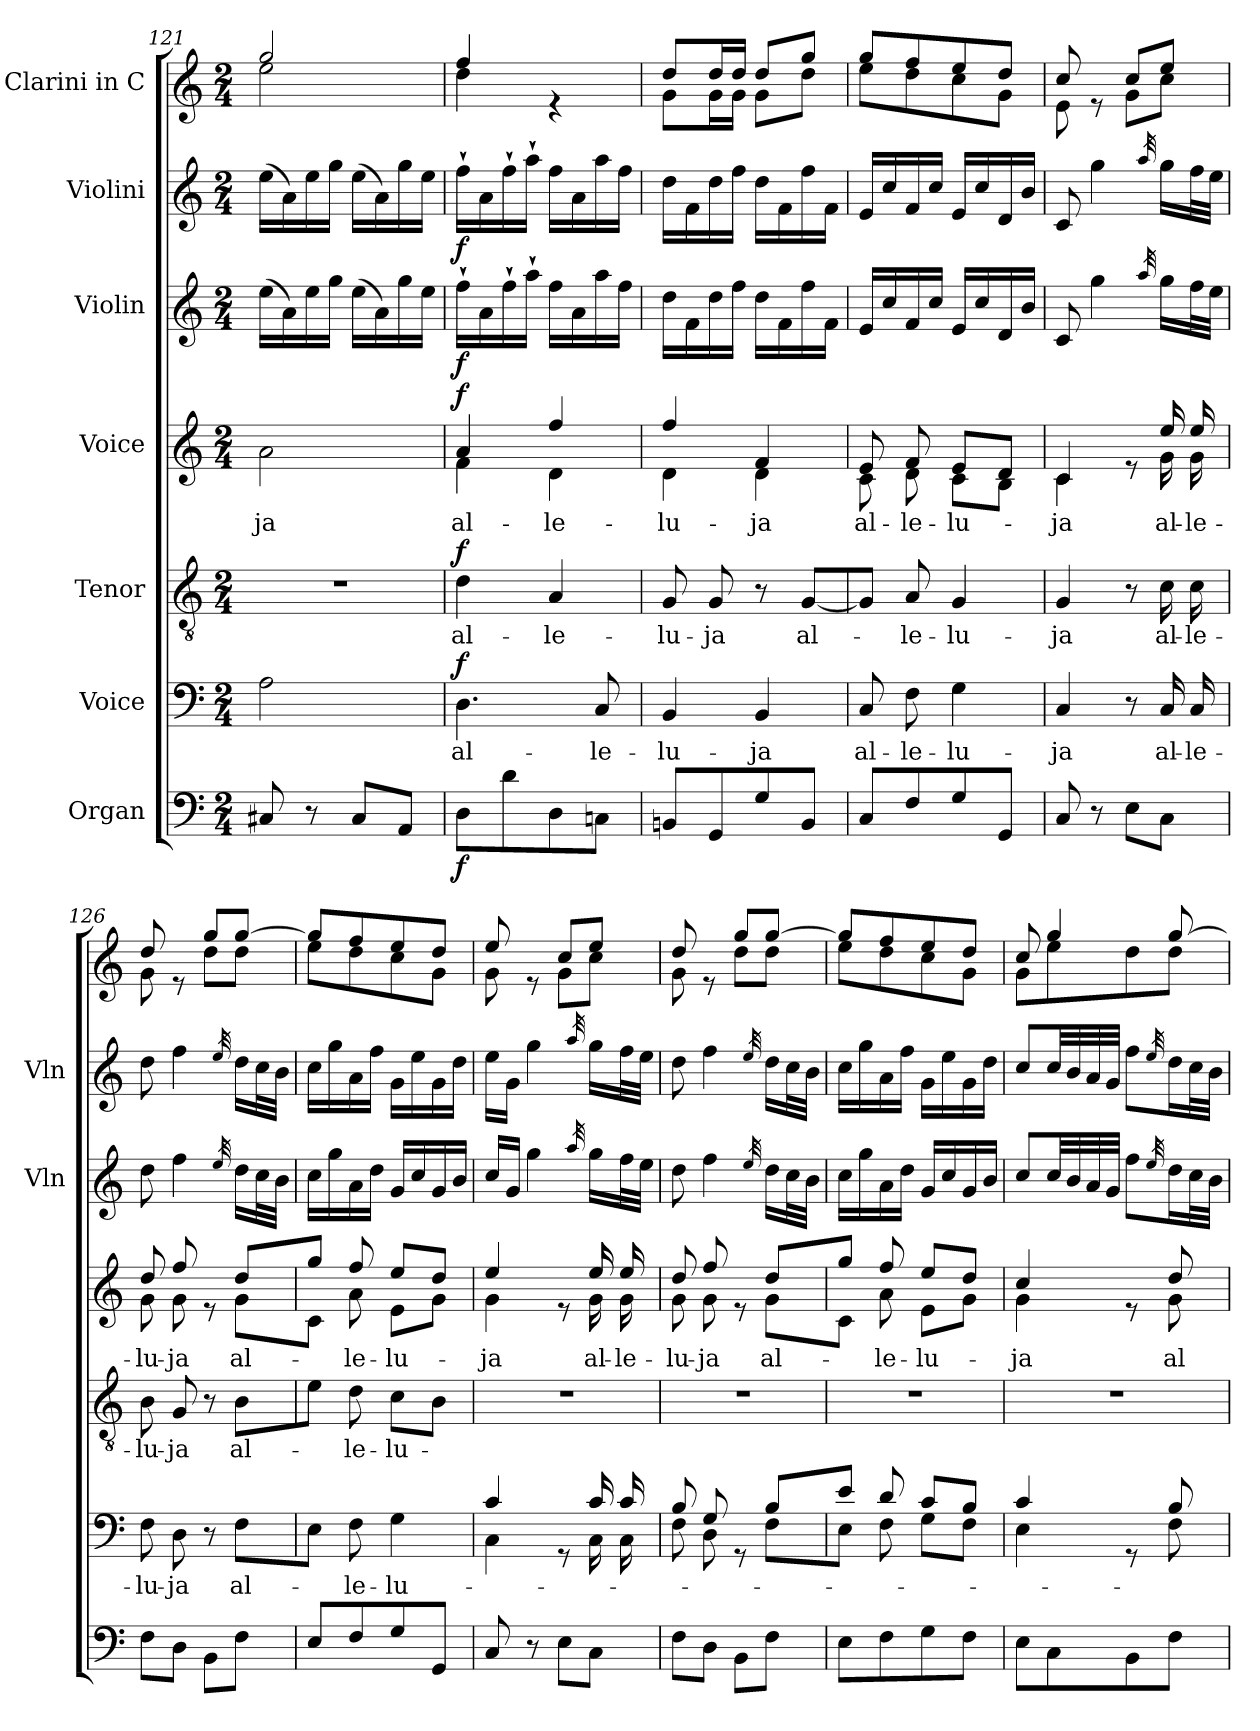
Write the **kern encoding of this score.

**kern	**dynam	**kern	**text	**dynam	**kern	**text	**dynam	**kern	**text	**dynam	**kern	**dynam	**kern	**dynam	**kern
*part7	*part7	*part6	*part6	*part6	*part5	*part5	*part5	*part4	*part4	*part4	*part3	*part3	*part2	*part2	*part1
*staff7	*staff7	*staff6	*staff6	*staff6	*staff5	*staff5	*staff5	*staff4	*staff4	*staff4	*staff3	*staff3	*staff2	*staff2	*staff1
*I"Organ	*	*I"Voice	*	*	*I"Tenor	*	*	*I"Voice	*	*	*I"Violin	*	*I"Violini	*	*I"Clarini in C
*	*	*	*	*	*	*	*	*	*	*	*I'Vln	*	*I'Vln	*	*
*clefF4	*	*clefF4	*	*	*clefGv2	*	*	*clefG2	*	*	*clefG2	*	*clefG2	*	*clefG2
*k[]	*	*k[]	*	*	*k[]	*	*	*k[]	*	*	*k[]	*	*k[]	*	*k[]
*M2/4	*	*M2/4	*	*	*M2/4	*	*	*M2/4	*	*	*M2/4	*	*M2/4	*	*M2/4
=121	=121	=121	=121	=121	=121	=121	=121	=121	=121	=121	=121	=121	=121	=121	=121
!	!	!	!	!	!	!	!	!	!LO:LY:b	!	!	!	!	!	!
*	*	*	*	*	*	*	*	*	*	*	*	*	*	*	*^
8C#X/	.	2A\	.	.	2r	.	.	2a\	-ja	.	(16ee\LL	.	(16ee\LL	.	2gg/	2ee\
.	.	.	.	.	.	.	.	.	.	.	16a\)	.	16a\)	.	.	.
8r	.	.	.	.	.	.	.	.	.	.	16ee\	.	16ee\	.	.	.
.	.	.	.	.	.	.	.	.	.	.	16gg\JJ	.	16gg\JJ	.	.	.
8C#/L	.	.	.	.	.	.	.	.	.	.	(16ee\LL	.	(16ee\LL	.	.	.
.	.	.	.	.	.	.	.	.	.	.	16a\)	.	16a\)	.	.	.
8AA/J	.	.	.	.	.	.	.	.	.	.	16gg\	.	16gg\	.	.	.
.	.	.	.	.	.	.	.	.	.	.	16ee\JJ	.	16ee\JJ	.	.	.
!!LO:PB:g=z	!!
=122	=122	=122	=122	=122	=122	=122	=122	=122	=122	=122	=122	=122	=122	=122	=122	=122
!	!LO:DY:b	!	!LO:LY:b	!LO:DY:b	!	!LO:LY:b	!LO:DY:b	!	!LO:LY:b	!LO:DY:b	!	!LO:DY:b	!	!LO:DY:b	!	!
*	*	*	*	*	*	*	*	*^	*	*	*	*	*	*	*	*
8D\L	f	4.D\	al-	f	4d\	al-	f	4a/	4f\	al-	f	16ff`\LL	f	16ff`\LL	f	4ff/	4dd\
.	.	.	.	.	.	.	.	.	.	.	.	16a\	.	16a\	.	.	.
8d\	.	.	.	.	.	.	.	.	.	.	.	16ff`\	.	16ff`\	.	.	.
.	.	.	.	.	.	.	.	.	.	.	.	16aa`\JJ	.	16aa`\JJ	.	.	.
!	!	!	!	!	!	!LO:LY:b	!	!	!	!LO:LY:b	!	!	!	!	!	!	!
8D\	.	.	.	.	4A/	-le-	.	4ff/	4d\	-le-	.	16ff\LL	.	16ff\LL	.	4re	4ryy
.	.	.	.	.	.	.	.	.	.	.	.	16a\	.	16a\	.	.	.
!	!	!	!LO:LY:b	!	!	!	!	!	!	!	!	!	!	!	!	!	!
8Cn\J	.	8C/	-le-	.	.	.	.	.	.	.	.	16aa\	.	16aa\	.	.	.
.	.	.	.	.	.	.	.	.	.	.	.	16ff\JJ	.	16ff\JJ	.	.	.
=123	=123	=123	=123	=123	=123	=123	=123	=123	=123	=123	=123	=123	=123	=123	=123	=123	=123
!	!	!	!LO:LY:b	!	!	!LO:LY:b	!	!	!	!LO:LY:b	!	!	!	!	!	!	!
8BBn/L	.	4BB/	-lu-	.	8G/	-lu-	.	4ff/	4d\	-lu-	.	16dd\LL	.	16dd\LL	.	8dd/L	8g\L
.	.	.	.	.	.	.	.	.	.	.	.	16f\	.	16f\	.	.	.
!	!	!	!	!	!	!LO:LY:b	!	!	!	!	!	!	!	!	!	!	!
8GG/	.	.	.	.	8G/	-ja	.	.	.	.	.	16dd\	.	16dd\	.	16dd/L	16g\L
.	.	.	.	.	.	.	.	.	.	.	.	16ff\JJ	.	16ff\JJ	.	16dd/JJ	16g\JJ
!	!	!	!LO:LY:b	!	!	!	!	!	!	!LO:LY:b	!	!	!	!	!	!	!
8G/	.	4BB/	-ja	.	8r	.	.	4f/	4d\	-ja	.	16dd\LL	.	16dd\LL	.	8dd/L	8g\L
.	.	.	.	.	.	.	.	.	.	.	.	16f\	.	16f\	.	.	.
!	!	!	!	!	!	!LO:LY:b	!	!	!	!	!	!	!	!	!	!	!
8BB/J	.	.	.	.	[8G/L	al-	.	.	.	.	.	16ff\	.	16ff\	.	8gg/J	8dd\J
.	.	.	.	.	.	.	.	.	.	.	.	16f\JJ	.	16f\JJ	.	.	.
=124	=124	=124	=124	=124	=124	=124	=124	=124	=124	=124	=124	=124	=124	=124	=124	=124	=124
!	!	!	!LO:LY:b	!	!	!	!	!	!	!LO:LY:b	!	!	!	!	!	!	!
8C/L	.	8C/	al-	.	8G/J]	.	.	8e/	8c\	al-	.	16e/LL	.	16e/LL	.	8gg/L	8ee\L
.	.	.	.	.	.	.	.	.	.	.	.	16cc/	.	16cc/	.	.	.
!	!	!	!LO:LY:b	!	!	!LO:LY:b	!	!	!	!LO:LY:b	!	!	!	!	!	!	!
8F/	.	8F\	-le-	.	8A/	-le-	.	8f/	8d\	-le-	.	16f/	.	16f/	.	8ff/	8dd\
.	.	.	.	.	.	.	.	.	.	.	.	16cc/JJ	.	16cc/JJ	.	.	.
!	!	!	!LO:LY:b	!	!	!LO:LY:b	!	!	!	!LO:LY:b	!	!	!	!	!	!	!
8G/	.	4G\	-lu-	.	4G/	-lu-	.	8e/L	8c\L	-lu-	.	16e/LL	.	16e/LL	.	8ee/	8cc\
.	.	.	.	.	.	.	.	.	.	.	.	16cc/	.	16cc/	.	.	.
8GG/J	.	.	.	.	.	.	.	8d/J	8B\J	.	.	16d/	.	16d/	.	8dd/J	8g\J
.	.	.	.	.	.	.	.	.	.	.	.	16b/JJ	.	16b/JJ	.	.	.
=125	=125	=125	=125	=125	=125	=125	=125	=125	=125	=125	=125	=125	=125	=125	=125	=125	=125
!	!	!	!LO:LY:b	!	!	!LO:LY:b	!	!	!	!LO:LY:b	!	!	!	!	!	!	!
8C/	.	4C/	-ja	.	4G/	-ja	.	4c/	4c\	-ja	.	8c/	.	8c/	.	8cc/	8e\
8r	.	.	.	.	.	.	.	.	.	.	.	4gg\	.	4gg\	.	8re	8ryy
8E\L	.	8r	.	.	8r	.	.	8re	8ryy	.	.	.	.	.	.	8cc/L	8g\L
.	.	.	.	.	.	.	.	.	.	.	.	32qaa/	.	32qaa/	.	.	.
!	!	!	!LO:LY:b	!	!	!LO:LY:b	!	!	!	!LO:LY:b	!	!	!	!	!	!	!
8C\J	.	16C/	al-	.	16c\	al-	.	16ee/	16g\	al-	.	16gg\LL	.	16gg\LL	.	8ee/J	8cc\J
!	!	!	!LO:LY:b	!	!	!LO:LY:b	!	!	!	!LO:LY:b	!	!	!	!	!	!	!
.	.	16C/	-le-	.	16c\	-le-	.	16ee/	16g\	-le-	.	32ff\L	.	32ff\L	.	.	.
.	.	.	.	.	.	.	.	.	.	.	.	32ee\JJJ	.	32ee\JJJ	.	.	.
=126	=126	=126	=126	=126	=126	=126	=126	=126	=126	=126	=126	=126	=126	=126	=126	=126	=126
!	!	!	!LO:LY:b	!	!	!LO:LY:b	!	!	!	!LO:LY:b	!	!	!	!	!	!	!
8F\L	.	8F\	-lu-	.	8B\	-lu-	.	8dd/	8g\	-lu-	.	8dd\	.	8dd\	.	8dd/	8g\
!	!	!	!LO:LY:b	!	!	!LO:LY:b	!	!	!	!LO:LY:b	!	!	!	!	!	!	!
8D\J	.	8D\	-ja	.	8G/	-ja	.	8ff/	8g\	-ja	.	4ff\	.	4ff\	.	8re	8ryy
8BB\L	.	8r	.	.	8r	.	.	8re	8ryy	.	.	.	.	.	.	8gg/L	8dd\L
.	.	.	.	.	.	.	.	.	.	.	.	32qee/	.	32qee/	.	.	.
!	!	!	!LO:LY:b	!	!	!LO:LY:b	!	!	!	!LO:LY:b	!	!	!	!	!	!	!
8F\J	.	8F\L	al-	.	8B\L	al-	.	8dd/L	8g\L	al-	.	16dd\LL	.	16dd\LL	.	[8gg/J	8dd\J
.	.	.	.	.	.	.	.	.	.	.	.	32cc\L	.	32cc\L	.	.	.
.	.	.	.	.	.	.	.	.	.	.	.	32b\JJJ	.	32b\JJJ	.	.	.
=127	=127	=127	=127	=127	=127	=127	=127	=127	=127	=127	=127	=127	=127	=127	=127	=127	=127
8E/L	.	8E\J	.	.	8e\J	.	.	8gg/J	8c\J	.	.	16cc\LL	.	16cc\LL	.	8gg/L]	8ee\L
.	.	.	.	.	.	.	.	.	.	.	.	16gg\	.	16gg\	.	.	.
!	!	!	!LO:LY:b	!	!	!LO:LY:b	!	!	!	!LO:LY:b	!	!	!	!	!	!	!
8F/	.	8F\	-le-	.	8d\	-le-	.	8ff/	8a\	-le-	.	16a\	.	16a\	.	8ff/	8dd\
.	.	.	.	.	.	.	.	.	.	.	.	16dd\JJ	.	16ff\JJ	.	.	.
!	!	!	!LO:LY:b	!	!	!LO:LY:b	!	!	!	!LO:LY:b	!	!	!	!	!	!	!
8G/	.	4G\	-lu-	.	8c\L	-lu-	.	8ee/L	8e\L	-lu-	.	16g/LL	.	16g\LL	.	8ee/	8cc\
.	.	.	.	.	.	.	.	.	.	.	.	16cc/	.	16ee\	.	.	.
8GG/J	.	.	.	.	8B\J	.	.	8dd/J	8g\J	.	.	16g/	.	16g\	.	8dd/J	8g\J
.	.	.	.	.	.	.	.	.	.	.	.	16b/JJ	.	16dd\JJ	.	.	.
!!LO:LB:g=z	!!
=128	=128	=128	=128	=128	=128	=128	=128	=128	=128	=128	=128	=128	=128	=128	=128	=128	=128
*	*	*^	*	*	*	*	*	*	*	*	*	*	*	*	*	*	*
!	!	!	!	!	!	!	!	!	!	!	!LO:LY:b	!	!	!	!	!	!	!
8C/	.	4c/	4C\	.	.	2r	.	.	4ee/	4g\	-ja	.	16cc/LL	.	16ee\LL	.	8ee/	8g\
.	.	.	.	.	.	.	.	.	.	.	.	.	16g/JJ	.	16g\JJ	.	.	.
8r	.	.	.	.	.	.	.	.	.	.	.	.	4gg\	.	4gg\	.	8re	8ryy
8E\L	.	8rGG	8ryy	.	.	.	.	.	8re	8ryy	.	.	.	.	.	.	8cc/L	8g\L
.	.	.	.	.	.	.	.	.	.	.	.	.	32qaa/	.	32qaa/	.	.	.
!	!	!	!	!	!	!	!	!	!	!	!LO:LY:b	!	!	!	!	!	!	!
8C\J	.	16c/	16C\	.	.	.	.	.	16ee/	16g\	al-	.	16gg\LL	.	16gg\LL	.	8ee/J	8cc\J
!	!	!	!	!	!	!	!	!	!	!	!LO:LY:b	!	!	!	!	!	!	!
.	.	16c/	16C\	.	.	.	.	.	16ee/	16g\	-le-	.	32ff\L	.	32ff\L	.	.	.
.	.	.	.	.	.	.	.	.	.	.	.	.	32ee\JJJ	.	32ee\JJJ	.	.	.
=129	=129	=129	=129	=129	=129	=129	=129	=129	=129	=129	=129	=129	=129	=129	=129	=129	=129	=129
!	!	!	!	!	!	!	!	!	!	!	!LO:LY:b	!	!	!	!	!	!	!
8F\L	.	8B/	8F\	.	.	2r	.	.	8dd/	8g\	-lu-	.	8dd\	.	8dd\	.	8dd/	8g\
!	!	!	!	!	!	!	!	!	!	!	!LO:LY:b	!	!	!	!	!	!	!
8D\J	.	8G/	8D\	.	.	.	.	.	8ff/	8g\	-ja	.	4ff\	.	4ff\	.	8re	8ryy
8BB\L	.	8rGG	8ryy	.	.	.	.	.	8re	8ryy	.	.	.	.	.	.	8gg/L	8dd\L
.	.	.	.	.	.	.	.	.	.	.	.	.	32qee/	.	32qee/	.	.	.
!	!	!	!	!	!	!	!	!	!	!	!LO:LY:b	!	!	!	!	!	!	!
8F\J	.	8B/L	8F\L	.	.	.	.	.	8dd/L	8g\L	al-	.	16dd\LL	.	16dd\LL	.	[8gg/J	8dd\J
.	.	.	.	.	.	.	.	.	.	.	.	.	32cc\L	.	32cc\L	.	.	.
.	.	.	.	.	.	.	.	.	.	.	.	.	32b\JJJ	.	32b\JJJ	.	.	.
=130	=130	=130	=130	=130	=130	=130	=130	=130	=130	=130	=130	=130	=130	=130	=130	=130	=130	=130
8E\L	.	8e/J	8E\J	.	.	2r	.	.	8gg/J	8c\J	.	.	16cc\LL	.	16cc\LL	.	8gg/L]	8ee\L
.	.	.	.	.	.	.	.	.	.	.	.	.	16gg\	.	16gg\	.	.	.
!	!	!	!	!	!	!	!	!	!	!	!LO:LY:b	!	!	!	!	!	!	!
8F\	.	8d/	8F\	.	.	.	.	.	8ff/	8a\	-le-	.	16a\	.	16a\	.	8ff/	8dd\
.	.	.	.	.	.	.	.	.	.	.	.	.	16dd\JJ	.	16ff\JJ	.	.	.
!	!	!	!	!	!	!	!	!	!	!	!LO:LY:b	!	!	!	!	!	!	!
8G\	.	8c/L	8G\L	.	.	.	.	.	8ee/L	8e\L	-lu-	.	16g/LL	.	16g\LL	.	8ee/	8cc\
.	.	.	.	.	.	.	.	.	.	.	.	.	16cc/	.	16ee\	.	.	.
8F\J	.	8B/J	8F\J	.	.	.	.	.	8dd/J	8g\J	.	.	16g/	.	16g\	.	8dd/J	8g\J
.	.	.	.	.	.	.	.	.	.	.	.	.	16b/JJ	.	16dd\JJ	.	.	.
=131	=131	=131	=131	=131	=131	=131	=131	=131	=131	=131	=131	=131	=131	=131	=131	=131	=131	=131
!	!	!	!	!	!	!	!	!	!	!	!LO:LY:b	!	!	!	!	!	!	!
8E\L	.	4c/	4E\	.	.	2r	.	.	4cc/	4g\	-ja	.	8cc/L	.	8cc/L	.	8cc/	8g\L
8C\	.	.	.	.	.	.	.	.	.	.	.	.	32cc/LL	.	32cc/LL	.	4gg/	8ee\
.	.	.	.	.	.	.	.	.	.	.	.	.	32b/	.	32b/	.	.	.
.	.	.	.	.	.	.	.	.	.	.	.	.	32a/	.	32a/	.	.	.
.	.	.	.	.	.	.	.	.	.	.	.	.	32g/JJJ	.	32g/JJJ	.	.	.
8BB\	.	8rGG	8ryy	.	.	.	.	.	8re	8ryy	.	.	8ff\L	.	8ff\L	.	.	8dd\
.	.	.	.	.	.	.	.	.	.	.	.	.	32qee/	.	32qee/	.	.	.
!	!	!	!	!	!	!	!	!	!	!	!LO:LY:b	!	!	!	!	!	!	!
8F\J	.	8B/L	8F\L	.	.	.	.	.	8dd/L	8g\L	al-	.	16dd\L	.	16dd\L	.	[8gg/	8dd\J
.	.	.	.	.	.	.	.	.	.	.	.	.	32cc\L	.	32cc\L	.	.	.
.	.	.	.	.	.	.	.	.	.	.	.	.	32b\JJJ	.	32b\JJJ	.	.	.
*	*	*v	*v	*	*	*	*	*	*v	*v	*	*	*	*	*	*	*v	*v
=	=	=	=	=	=	=	=	=	=	=	=	=	=	=	=
*-	*-	*-	*-	*-	*-	*-	*-	*-	*-	*-	*-	*-	*-	*-	*-
